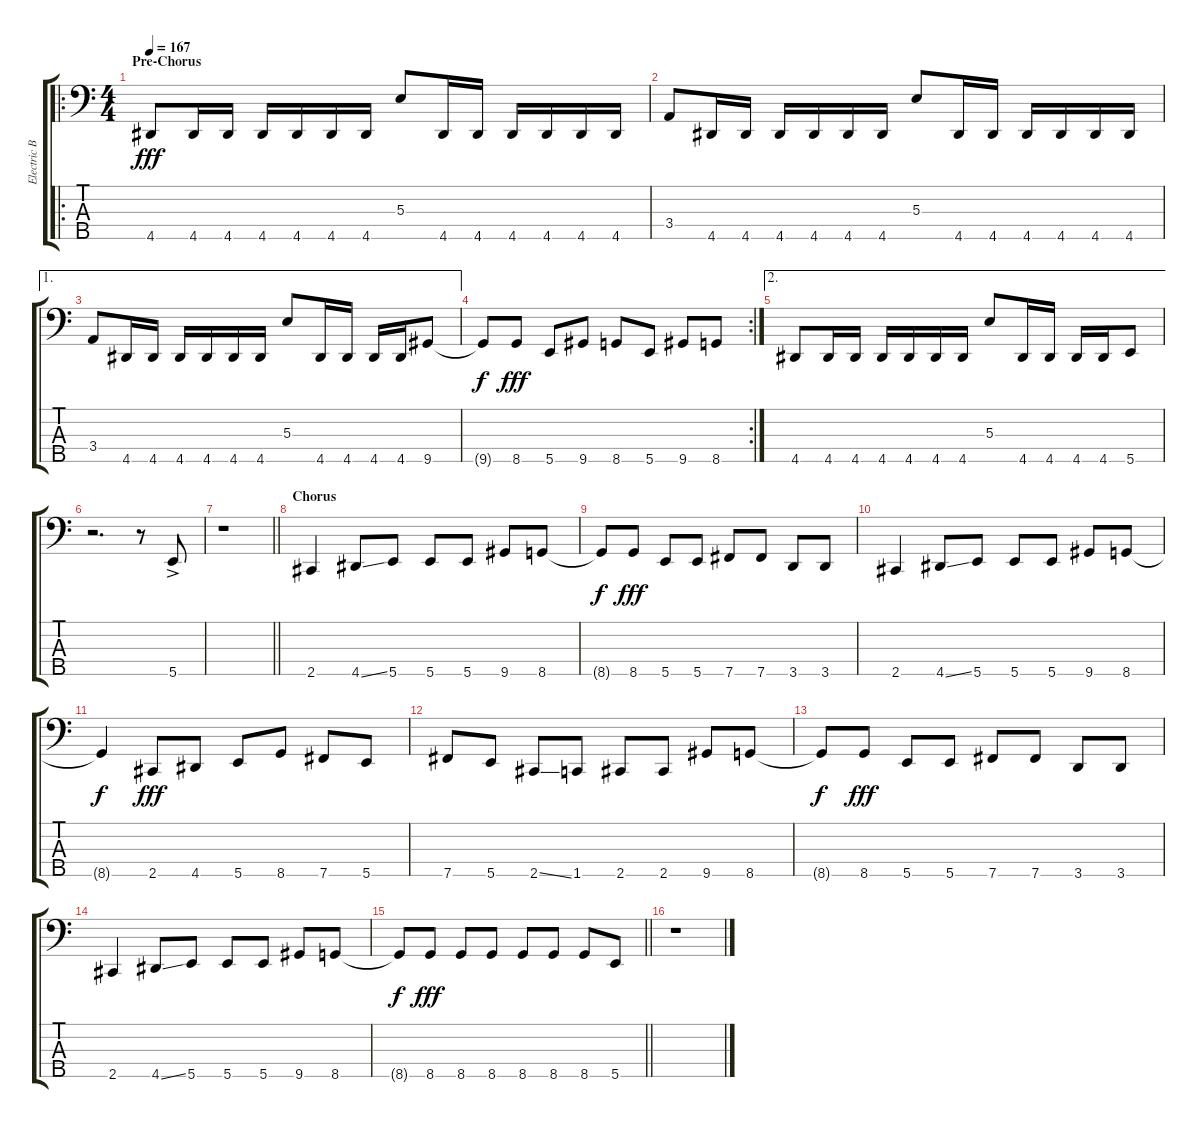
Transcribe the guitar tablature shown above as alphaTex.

\track ("Electric Bass" "Electric B") {instrument electricbassfinger}
\staff {score tabs}
\tuning (A2 E2 B1 Gb1 B0) {hide}
\ro
\ts (4 4)
\section ("" "Pre-Chorus")
\tempo 167
\clef f4
\ks c
4.5.8{dy fff} 4.5.16 4.5.16 4.5.16 4.5.16 4.5.16 4.5.16 5.3.8 4.5.16 4.5.16 4.5.16 4.5.16 4.5.16 4.5.16 |
3.4.8 4.5.16 4.5.16 4.5.16 4.5.16 4.5.16 4.5.16 5.3.8 4.5.16 4.5.16 4.5.16 4.5.16 4.5.16 4.5.16 |
\ae 1
3.4.8 4.5.16 4.5.16 4.5.16 4.5.16 4.5.16 4.5.16 5.3.8 4.5.16 4.5.16 4.5.16 4.5.16 9.5.8 |
\rc 2
9.5{t}.8{dy f} 8.5.8{dy fff} 5.5.8 9.5.8 8.5.8 5.5.8 9.5.8 8.5.8 |
\ae 2
4.5.8 4.5.16 4.5.16 4.5.16 4.5.16 4.5.16 4.5.16 5.3.8 4.5.16 4.5.16 4.5.16 4.5.16 5.5.8 |
r.2{d} r.8 5.5{ac}.8 |
\barLineRight lightlight
r.1 |
\section ("" "Chorus")
2.5.4 4.5{ss}.8 5.5.8 5.5.8 5.5.8 9.5.8 8.5.8 |
8.5{t}.8{dy f} 8.5.8{dy fff} 5.5.8 5.5.8 7.5.8 7.5.8 3.5.8 3.5.8 |
2.5.4 4.5{ss}.8 5.5.8 5.5.8 5.5.8 9.5.8 8.5.8 |
8.5{t}.4{dy f} 2.5.8{dy fff} 4.5.8 5.5.8 8.5.8 7.5.8 5.5.8 |
7.5.8 5.5.8 2.5{ss}.8 1.5.8 2.5.8 2.5.8 9.5.8 8.5.8 |
8.5{t}.8{dy f} 8.5.8{dy fff} 5.5.8 5.5.8 7.5.8 7.5.8 3.5.8 3.5.8 |
2.5.4 4.5{ss}.8 5.5.8 5.5.8 5.5.8 9.5.8 8.5.8 |
\barLineRight lightlight
8.5{t}.8{dy f} 8.5.8{dy fff} 8.5.8 8.5.8 8.5.8 8.5.8 8.5.8 5.5.8 |
r.1
